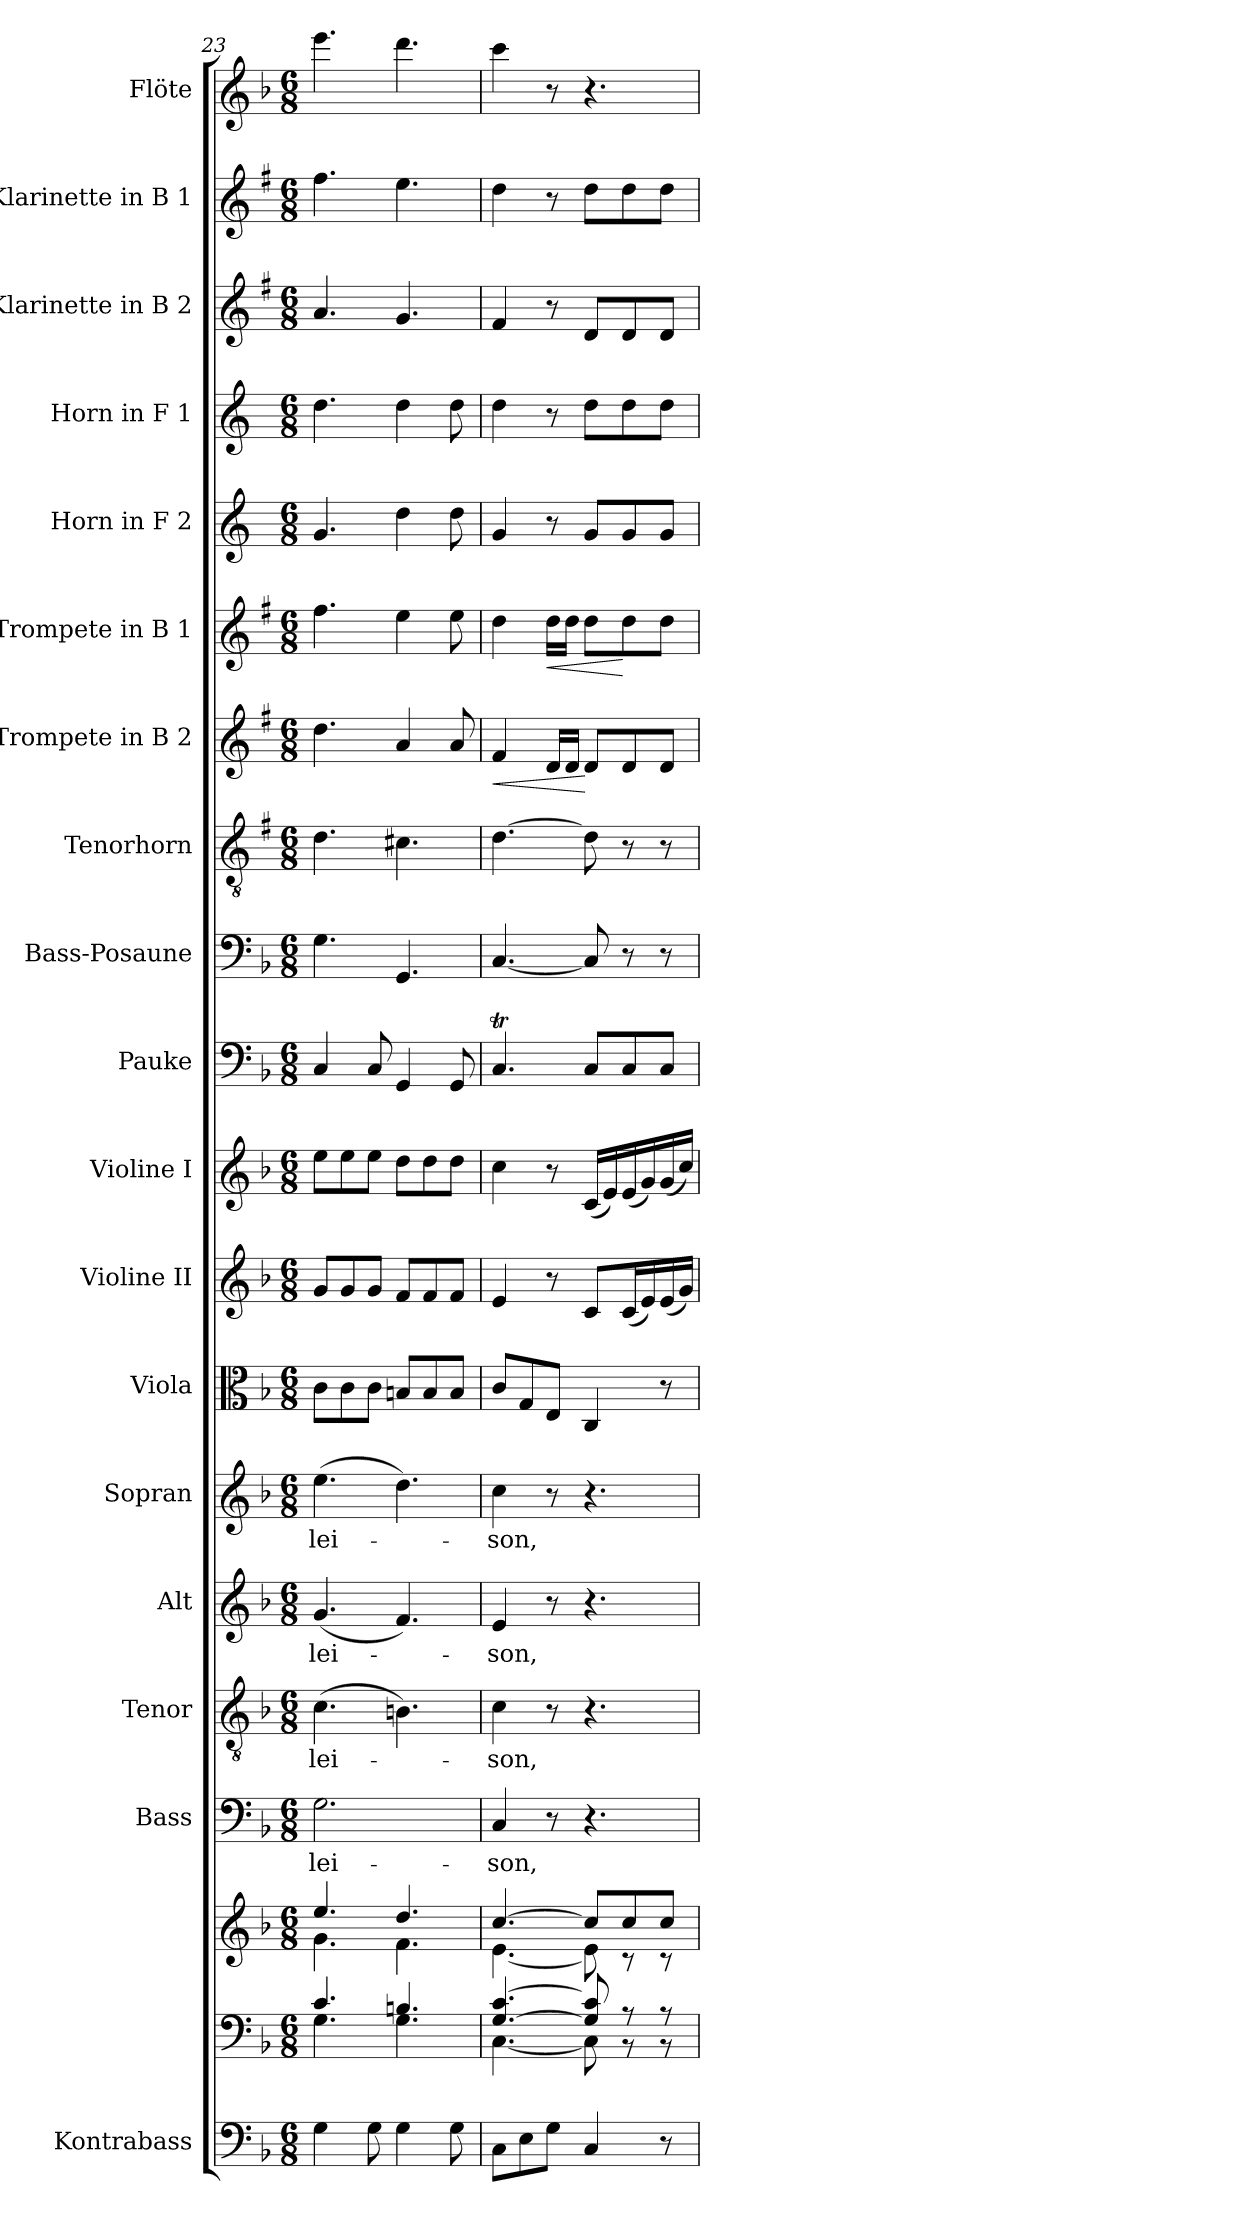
**kern	**kern	**kern	**kern	**text	**kern	**text	**kern	**text	**kern	**text	**kern	**kern	**kern	**kern	**kern	**kern	**kern	**dynam	**kern	**dynam	**kern	**kern	**kern	**kern	**kern
*part19	*part18	*part18	*part17	*part17	*part16	*part16	*part15	*part15	*part14	*part14	*part13	*part12	*part11	*part10	*part9	*part8	*part7	*part7	*part6	*part6	*part5	*part4	*part3	*part2	*part1
*staff20	*staff19	*staff18	*staff17	*staff17	*staff16	*staff16	*staff15	*staff15	*staff14	*staff14	*staff13	*staff12	*staff11	*staff10	*staff9	*staff8	*staff7	*staff7	*staff6	*staff6	*staff5	*staff4	*staff3	*staff2	*staff1
*I"Kontrabass	*	*	*I"Bass	*	*I"Tenor	*	*I"Alt	*	*I"Sopran	*	*I"Viola	*I"Violine II	*I"Violine I	*I"Pauke	*I"Bass-Posaune	*I"Tenorhorn	*I"Trompete in B 2	*	*I"Trompete in B 1	*	*I"Horn in F 2	*I"Horn in F 1	*I"Klarinette in B 2	*I"Klarinette in B 1	*I"Flöte
*I'Kb.	*	*	*I'B	*	*I'T	*	*I'A	*	*I'S	*	*I'Vla.	*I'Vl. II	*I'Vl. I	*I'Pk.	*I'B. Pos.	*I'T	*	*	*	*	*I'Hrn. 2	*I'Hrn. 1	*	*	*I'Fl.
*clefF4	*clefF4	*clefG2	*clefF4	*	*clefGv2	*	*clefG2	*	*clefG2	*	*clefC3	*clefG2	*clefG2	*clefF4	*clefF4	*clefGv2	*clefG2	*	*clefG2	*	*clefG2	*clefG2	*clefG2	*clefG2	*clefG2
*ITrd7c12	*	*	*	*	*	*	*	*	*	*	*	*	*	*	*	*ITrd1c2	*ITrd1c2	*	*ITrd1c2	*	*ITrd4c7	*ITrd4c7	*ITrd1c2	*ITrd1c2	*
*k[b-]	*k[b-]	*k[b-]	*k[b-]	*	*k[b-]	*	*k[b-]	*	*k[b-]	*	*k[b-]	*k[b-]	*k[b-]	*k[b-]	*k[b-]	*k[b-]	*k[b-]	*	*k[b-]	*	*k[b-]	*k[b-]	*k[b-]	*k[b-]	*k[b-]
*F:	*F:	*F:	*F:	*	*F:	*	*F:	*	*F:	*	*F:	*F:	*F:	*F:	*F:	*F:	*F:	*	*F:	*	*F:	*F:	*F:	*F:	*F:
*M6/8	*M6/8	*M6/8	*M6/8	*	*M6/8	*	*M6/8	*	*M6/8	*	*M6/8	*M6/8	*M6/8	*M6/8	*M6/8	*M6/8	*M6/8	*	*M6/8	*	*M6/8	*M6/8	*M6/8	*M6/8	*M6/8
=23	=23	=23	=23	=23	=23	=23	=23	=23	=23	=23	=23	=23	=23	=23	=23	=23	=23	=23	=23	=23	=23	=23	=23	=23	=23
*	*^	*^	*	*	*	*	*	*	*	*	*	*	*	*	*	*	*	*	*	*	*	*	*	*	*
!	!	!	!	!	!	!LO:LY:b	!	!LO:LY:b	!	!LO:LY:b	!	!LO:LY:b	!	!	!	!	!	!	!	!	!	!	!	!	!	!	!
4GG\	4.c/	4.G\	4.ee/	4.g\	2.G\	-lei-	(>4.c\	-lei-	(<4.g/	-lei-	(>4.ee\	-lei-	8c\L	8g/L	8ee\L	4C/	4.G\	4.c\	4.cc\	.	4.ee\	.	4.c/	4.g\	4.g/	4.ee\	4.eee\
.	.	.	.	.	.	.	.	.	.	.	.	.	8c\	8g/	8ee\	.	.	.	.	.	.	.	.	.	.	.	.
8GG\	.	.	.	.	.	.	.	.	.	.	.	.	8c\J	8g/J	8ee\J	8C/	.	.	.	.	.	.	.	.	.	.	.
4GG\	4.Bn/	4.G\	4.dd/	4.f\	.	.	4.Bn\)	.	4.f/)	.	4.dd\)	.	8Bn/L	8f/L	8dd\L	4GG/	4.GG/	4.Bn\	4g/	.	4dd\	.	4g\	4g\	4.f/	4.dd\	4.ddd\
.	.	.	.	.	.	.	.	.	.	.	.	.	8B/	8f/	8dd\	.	.	.	.	.	.	.	.	.	.	.	.
8GG\	.	.	.	.	.	.	.	.	.	.	.	.	8B/J	8f/J	8dd\J	8GG/	.	.	8g/	.	8dd\	.	8g\	8g\	.	.	.
=24	=24	=24	=24	=24	=24	=24	=24	=24	=24	=24	=24	=24	=24	=24	=24	=24	=24	=24	=24	=24	=24	=24	=24	=24	=24	=24	=24
!	!	!	!	!	!	!LO:LY:b	!	!LO:LY:b	!	!LO:LY:b	!	!LO:LY:b	!	!	!	!	!	!	!	!LO:HP:b	!	!	!	!	!	!	!
8CC\L	[>4.G/ [>4.c/	[<4.C\	[>4.cc/	[<4.e\	4C/	-son,	4c\	-son,	4e/	-son,	4cc\	-son,	8c/L	4e/	4cc\	4.CT/	[4.C/	[4.c\	4e/	<	4cc\	.	4c/	4g\	4e/	4cc\	4ccc\
8EE\	.	.	.	.	.	.	.	.	.	.	.	.	8G/	.	.	.	.	.	.	.	.	.	.	.	.	.	.
!	!	!	!	!	!	!	!	!	!	!	!	!	!	!	!	!	!	!	!	!	!	!LO:HP:b	!	!	!	!	!
8GG\J	.	.	.	.	8r	.	8r	.	8r	.	8r	.	8E/J	8r	8r	.	.	.	16c/LL	.	16cc\LL	<	8r	8r	8r	8r	8r
.	.	.	.	.	.	.	.	.	.	.	.	.	.	.	.	.	.	.	16c/JJ	.	16cc\JJ	.	.	.	.	.	.
4CC/	8G/] 8c/]	8C\]	8cc/L]	8e\]	4.r	.	4.r	.	4.r	.	4.r	.	4C/	8c/L	(<16c/LL	8C/L	8C/]	8c\]	8c/L	[	8cc\L	.	8c/L	8g\L	8c/L	8cc\L	4.r
.	.	.	.	.	.	.	.	.	.	.	.	.	.	.	16e/)	.	.	.	.	.	.	.	.	.	.	.	.
.	8r	8r	8cc/	8rc	.	.	.	.	.	.	.	.	.	(<16c/L	(<16e/	8C/	8r	8r	8c/	.	8cc\	[	8c/	8g\	8c/	8cc\	.
.	.	.	.	.	.	.	.	.	.	.	.	.	.	16e/)	16g/)	.	.	.	.	.	.	.	.	.	.	.	.
8r	8r	8r	8cc/J	8rc	.	.	.	.	.	.	.	.	8r	(<16e/	(<16g/	8C/J	8r	8r	8c/J	.	8cc\J	.	8c/J	8g\J	8c/J	8cc\J	.
.	.	.	.	.	.	.	.	.	.	.	.	.	.	16g/JJ)	16cc/JJ)	.	.	.	.	.	.	.	.	.	.	.	.
*	*v	*v	*	*	*	*	*	*	*	*	*	*	*	*	*	*	*	*	*	*	*	*	*	*	*	*	*
*	*	*v	*v	*	*	*	*	*	*	*	*	*	*	*	*	*	*	*	*	*	*	*	*	*	*	*
=	=	=	=	=	=	=	=	=	=	=	=	=	=	=	=	=	=	=	=	=	=	=	=	=	=
*-	*-	*-	*-	*-	*-	*-	*-	*-	*-	*-	*-	*-	*-	*-	*-	*-	*-	*-	*-	*-	*-	*-	*-	*-	*-
